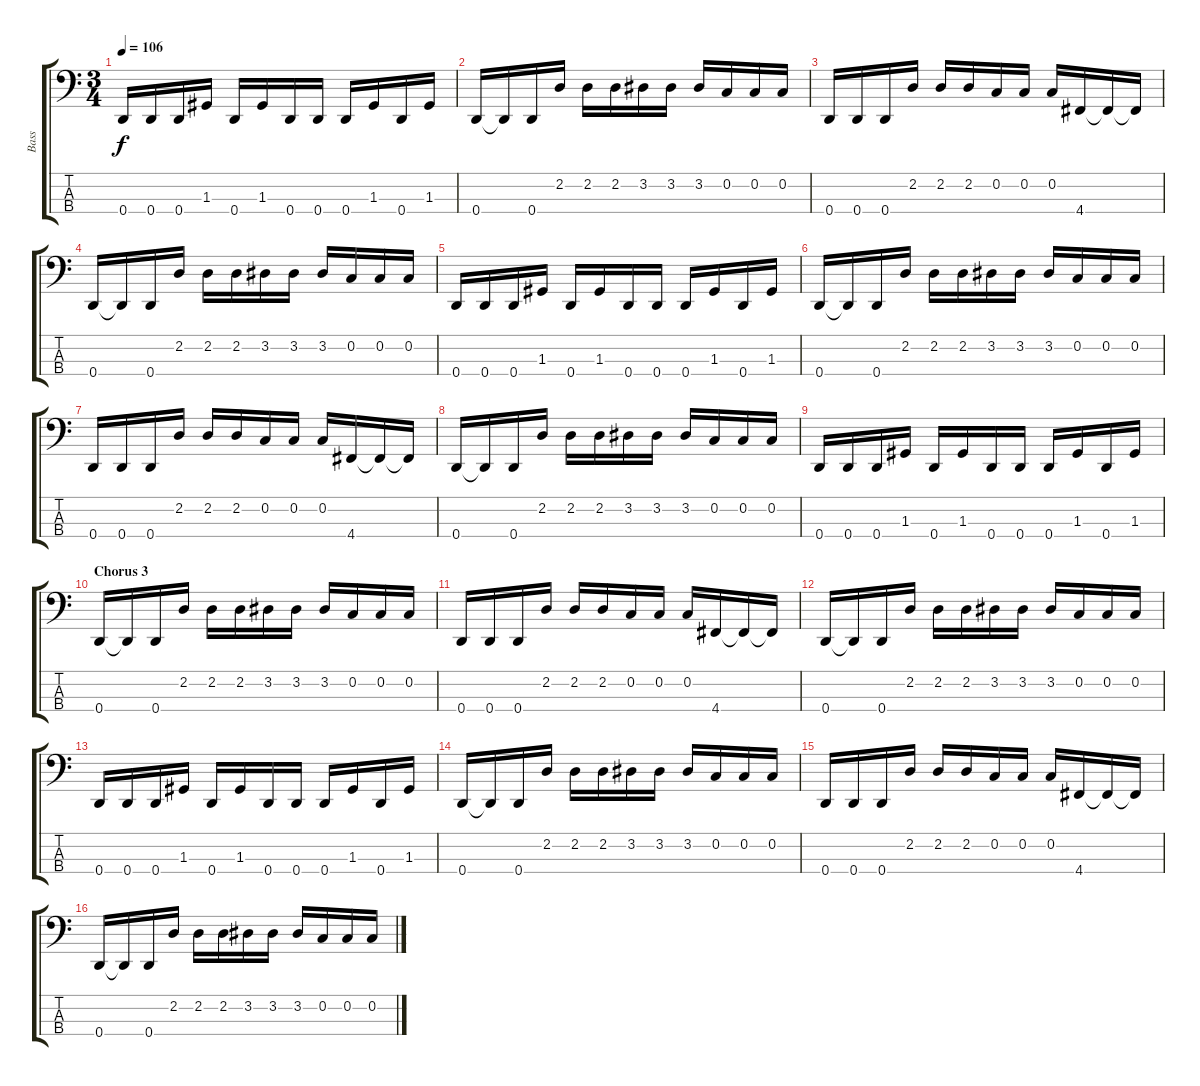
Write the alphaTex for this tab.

\track ("Bass" "Bass") {instrument slapbass2}
\staff {score tabs}
\tuning (F2 C2 G1 D1) {hide}
\ts (3 4)
\tempo 106
\clef f4
\ks c
0.4.16{dy f} 0.4.16 0.4.16 1.3.16 0.4.16 1.3.16 0.4.16 0.4.16 0.4.16 1.3.16 0.4.16 1.3.16 |
0.4.16 0.4{t}.16 0.4.16 2.2.16 2.2.16 2.2.16 3.2.16 3.2.16 3.2.16 0.2.16 0.2.16 0.2.16 |
0.4.16 0.4.16 0.4.16 2.2.16 2.2.16 2.2.16 0.2.16 0.2.16 0.2.16 4.4.16 4.4{t}.16 4.4{t}.16 |
0.4.16 0.4{t}.16 0.4.16 2.2.16 2.2.16 2.2.16 3.2.16 3.2.16 3.2.16 0.2.16 0.2.16 0.2.16 |
0.4.16 0.4.16 0.4.16 1.3.16 0.4.16 1.3.16 0.4.16 0.4.16 0.4.16 1.3.16 0.4.16 1.3.16 |
0.4.16 0.4{t}.16 0.4.16 2.2.16 2.2.16 2.2.16 3.2.16 3.2.16 3.2.16 0.2.16 0.2.16 0.2.16 |
0.4.16 0.4.16 0.4.16 2.2.16 2.2.16 2.2.16 0.2.16 0.2.16 0.2.16 4.4.16 4.4{t}.16 4.4{t}.16 |
0.4.16 0.4{t}.16 0.4.16 2.2.16 2.2.16 2.2.16 3.2.16 3.2.16 3.2.16 0.2.16 0.2.16 0.2.16 |
0.4.16 0.4.16 0.4.16 1.3.16 0.4.16 1.3.16 0.4.16 0.4.16 0.4.16 1.3.16 0.4.16 1.3.16 |
\section ("" "Chorus 3")
0.4.16 0.4{t}.16 0.4.16 2.2.16 2.2.16 2.2.16 3.2.16 3.2.16 3.2.16 0.2.16 0.2.16 0.2.16 |
0.4.16 0.4.16 0.4.16 2.2.16 2.2.16 2.2.16 0.2.16 0.2.16 0.2.16 4.4.16 4.4{t}.16 4.4{t}.16 |
0.4.16 0.4{t}.16 0.4.16 2.2.16 2.2.16 2.2.16 3.2.16 3.2.16 3.2.16 0.2.16 0.2.16 0.2.16 |
0.4.16 0.4.16 0.4.16 1.3.16 0.4.16 1.3.16 0.4.16 0.4.16 0.4.16 1.3.16 0.4.16 1.3.16 |
0.4.16 0.4{t}.16 0.4.16 2.2.16 2.2.16 2.2.16 3.2.16 3.2.16 3.2.16 0.2.16 0.2.16 0.2.16 |
0.4.16 0.4.16 0.4.16 2.2.16 2.2.16 2.2.16 0.2.16 0.2.16 0.2.16 4.4.16 4.4{t}.16 4.4{t}.16 |
0.4.16 0.4{t}.16 0.4.16 2.2.16 2.2.16 2.2.16 3.2.16 3.2.16 3.2.16 0.2.16 0.2.16 0.2.16
